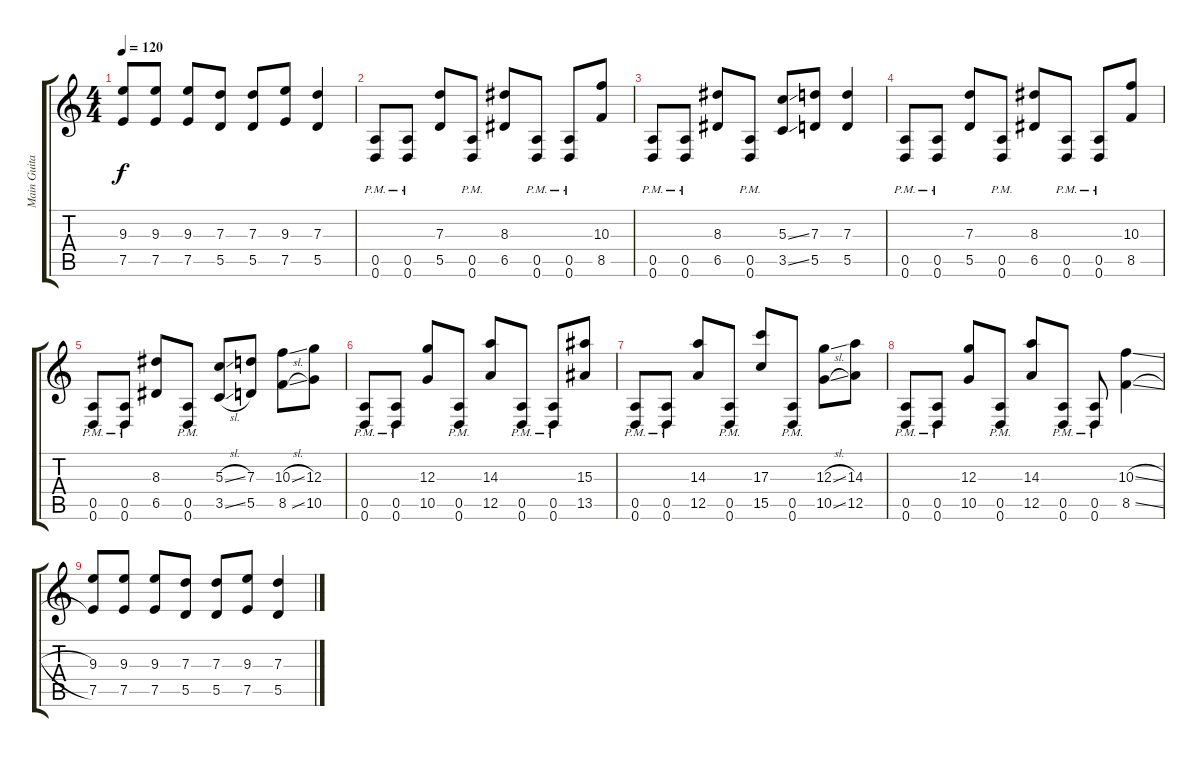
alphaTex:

\track ("Main Guitar" "Main Guita") {instrument distortionguitar}
\staff {score tabs}
\tuning (E4 B3 G3 D3 A2 D2) {hide}
\ts (4 4)
\tempo 120
\clef g2
\ks c
(9.3 7.5).8{dy f} (9.3 7.5).8 (9.3 7.5).8 (7.3 5.5).8 (7.3 5.5).8 (9.3 7.5).8 (7.3 5.5).4 |
(0.5{pm} 0.6{pm}).8 (0.5{pm} 0.6{pm}).8 (7.3 5.5).8 (0.5{pm} 0.6{pm}).8 (8.3 6.5).8 (0.5{pm} 0.6{pm}).8 (0.5{pm} 0.6{pm}).8 (10.3 8.5).8 |
(0.5{pm} 0.6{pm}).8 (0.5{pm} 0.6{pm}).8 (8.3 6.5).8 (0.5{pm} 0.6{pm}).8 (5.3{ss} 3.5{ss}).8 (7.3 5.5).8 (7.3 5.5).4 |
(0.5{pm} 0.6{pm}).8 (0.5{pm} 0.6{pm}).8 (7.3 5.5).8 (0.5{pm} 0.6{pm}).8 (8.3 6.5).8 (0.5{pm} 0.6{pm}).8 (0.5{pm} 0.6{pm}).8 (10.3 8.5).8 |
(0.5{pm} 0.6{pm}).8 (0.5{pm} 0.6{pm}).8 (8.3 6.5).8 (0.5{pm} 0.6{pm}).8 (5.3{sl} 3.5{sl}).8 (7.3 5.5).8 (10.3{sl} 8.5{sl}).8 (12.3 10.5).8 |
(0.5{pm} 0.6{pm}).8 (0.5{pm} 0.6{pm}).8 (12.3 10.5).8 (0.5{pm} 0.6{pm}).8 (14.3 12.5).8 (0.5{pm} 0.6{pm}).8 (0.5{pm} 0.6{pm}).8 (15.3 13.5).8 |
(0.5{pm} 0.6{pm}).8 (0.5{pm} 0.6{pm}).8 (14.3 12.5).8 (0.5{pm} 0.6{pm}).8 (17.3 15.5).8 (0.5{pm} 0.6{pm}).8 (12.3{sl} 10.5{sl}).8 (14.3 12.5).8 |
(0.5{pm} 0.6{pm}).8 (0.5{pm} 0.6{pm}).8 (12.3 10.5).8 (0.5{pm} 0.6{pm}).8 (14.3 12.5).8 (0.5{pm} 0.6{pm}).8 (0.5{pm} 0.6{pm}).8 (10.3{sl} 8.5{sl}).4 |
(9.3 7.5).8 (9.3 7.5).8 (9.3 7.5).8 (7.3 5.5).8 (7.3 5.5).8 (9.3 7.5).8 (7.3 5.5).4
